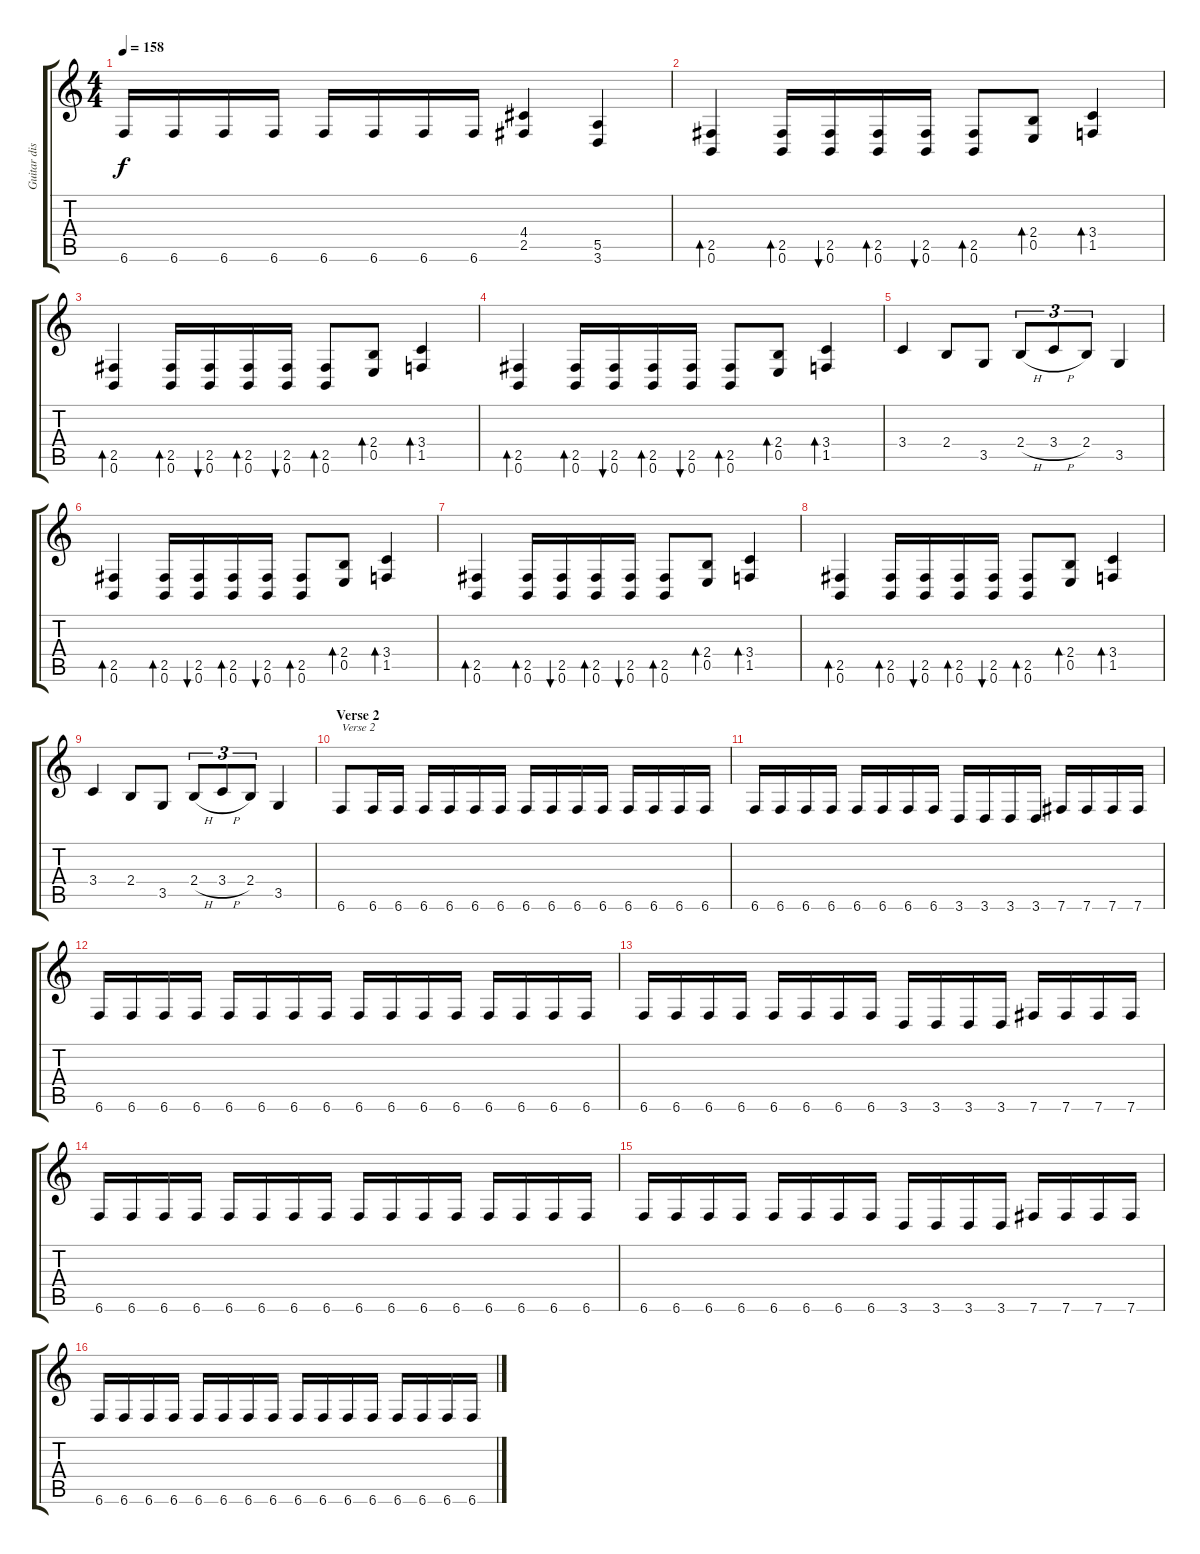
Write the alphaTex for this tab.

\track ("Guitar distortion 2" "Guitar dis") {instrument distortionguitar}
\staff {score tabs}
\tuning (B3 Gb3 D3 A2 E2 B1) {hide}
\ts (4 4)
\tempo 158
\clef g2
\ks c
6.6.16{dy f} 6.6.16 6.6.16 6.6.16 6.6.16 6.6.16 6.6.16 6.6.16 (4.4 2.5).4 (5.5 3.6).4 |
(2.5 0.6).4{bd 60} (2.5 0.6).16{bd 60} (2.5 0.6).16{bu 60} (2.5 0.6).16{bd 60} (2.5 0.6).16{bu 60} (2.5 0.6).8{bd 60} (2.4 0.5).8{bd 60} (3.4 1.5).4{bd 60} |
(2.5 0.6).4{bd 60} (2.5 0.6).16{bd 60} (2.5 0.6).16{bu 60} (2.5 0.6).16{bd 60} (2.5 0.6).16{bu 60} (2.5 0.6).8{bd 60} (2.4 0.5).8{bd 60} (3.4 1.5).4{bd 60} |
(2.5 0.6).4{bd 60} (2.5 0.6).16{bd 60} (2.5 0.6).16{bu 60} (2.5 0.6).16{bd 60} (2.5 0.6).16{bu 60} (2.5 0.6).8{bd 60} (2.4 0.5).8{bd 60} (3.4 1.5).4{bd 60} |
3.4.4 2.4.8 3.5.8 2.4{h}.8{tu (3 2)} 3.4{h}.8{tu (3 2)} 2.4.8{tu (3 2)} 3.5.4 |
(2.5 0.6).4{bd 60} (2.5 0.6).16{bd 60} (2.5 0.6).16{bu 60} (2.5 0.6).16{bd 60} (2.5 0.6).16{bu 60} (2.5 0.6).8{bd 60} (2.4 0.5).8{bd 60} (3.4 1.5).4{bd 60} |
(2.5 0.6).4{bd 60} (2.5 0.6).16{bd 60} (2.5 0.6).16{bu 60} (2.5 0.6).16{bd 60} (2.5 0.6).16{bu 60} (2.5 0.6).8{bd 60} (2.4 0.5).8{bd 60} (3.4 1.5).4{bd 60} |
(2.5 0.6).4{bd 60} (2.5 0.6).16{bd 60} (2.5 0.6).16{bu 60} (2.5 0.6).16{bd 60} (2.5 0.6).16{bu 60} (2.5 0.6).8{bd 60} (2.4 0.5).8{bd 60} (3.4 1.5).4{bd 60} |
3.4.4 2.4.8 3.5.8 2.4{h}.8{tu (3 2)} 3.4{h}.8{tu (3 2)} 2.4.8{tu (3 2)} 3.5.4 |
\section ("" "Verse 2")
6.6.8{txt "Verse 2"} 6.6.16 6.6.16 6.6.16 6.6.16 6.6.16 6.6.16 6.6.16 6.6.16 6.6.16 6.6.16 6.6.16 6.6.16 6.6.16 6.6.16 |
6.6.16 6.6.16 6.6.16 6.6.16 6.6.16 6.6.16 6.6.16 6.6.16 3.6.16 3.6.16 3.6.16 3.6.16 7.6.16 7.6.16 7.6.16 7.6.16 |
6.6.16 6.6.16 6.6.16 6.6.16 6.6.16 6.6.16 6.6.16 6.6.16 6.6.16 6.6.16 6.6.16 6.6.16 6.6.16 6.6.16 6.6.16 6.6.16 |
6.6.16 6.6.16 6.6.16 6.6.16 6.6.16 6.6.16 6.6.16 6.6.16 3.6.16 3.6.16 3.6.16 3.6.16 7.6.16 7.6.16 7.6.16 7.6.16 |
6.6.16 6.6.16 6.6.16 6.6.16 6.6.16 6.6.16 6.6.16 6.6.16 6.6.16 6.6.16 6.6.16 6.6.16 6.6.16 6.6.16 6.6.16 6.6.16 |
6.6.16 6.6.16 6.6.16 6.6.16 6.6.16 6.6.16 6.6.16 6.6.16 3.6.16 3.6.16 3.6.16 3.6.16 7.6.16 7.6.16 7.6.16 7.6.16 |
6.6.16 6.6.16 6.6.16 6.6.16 6.6.16 6.6.16 6.6.16 6.6.16 6.6.16 6.6.16 6.6.16 6.6.16 6.6.16 6.6.16 6.6.16 6.6.16
